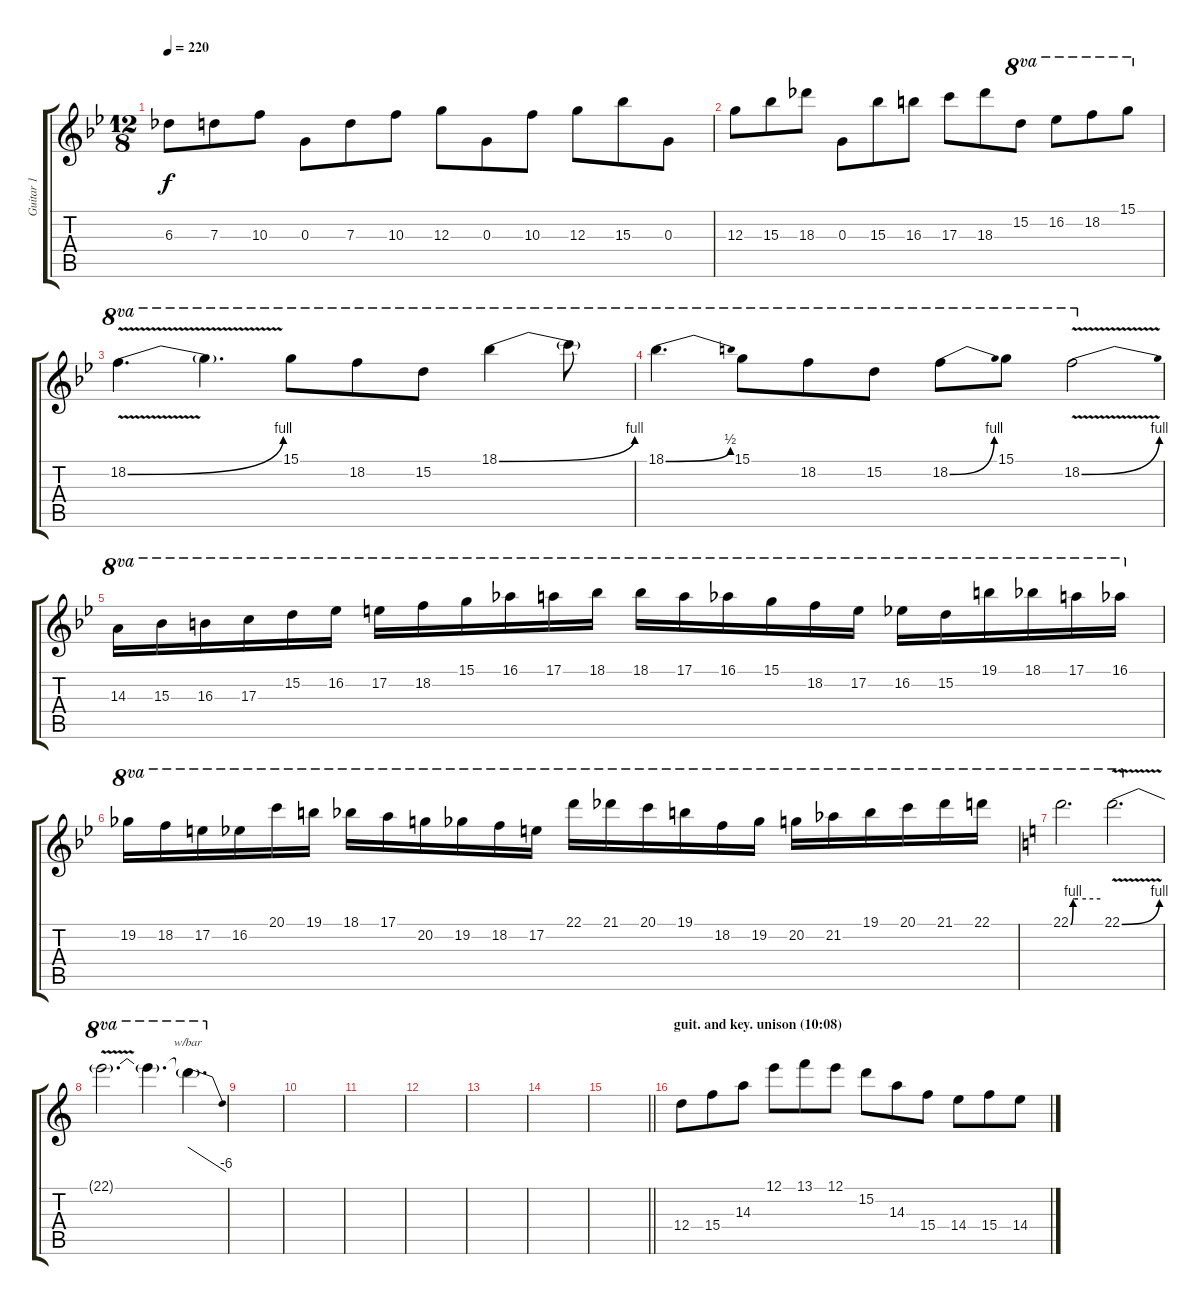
\track ("Guitar 1" "Guitar 1") {instrument distortionguitar bank 1}
\staff {score tabs}
\tuning (E4 B3 G3 D3 A2 E2) {hide}
\ts (12 8)
\tempo 220
\clef g2
\ks gminor
6.3.8{dy f} 7.3.8 10.3.8 0.3.8 7.3.8 10.3.8 12.3.8 0.3.8 10.3.8 12.3.8 15.3.8 0.3.8 |
12.3.8 15.3.8 18.3.8 0.3.8 15.3.8 16.3.8 17.3.8 18.3.8 15.2.8{ot 8va} 16.2.8{ot 8va} 18.2.8{ot 8va} 15.1.8{ot 8va} |
18.2{be (bend 0 0 60 4) v}.4{d ot 8va} 18.2{t}.4{d ot 8va} 15.1.8{ot 8va} 18.2.8{ot 8va} 15.2.8{ot 8va} 18.1{be (bend 0 0 60 4)}.4{ot 8va} 18.1{t}.8{ot 8va} |
18.1{be (bend 0 0 60 2)}.4{d ot 8va} 15.1.8{ot 8va} 18.2.8{ot 8va} 15.2.8{ot 8va} 18.2{be (bend 0 0 60 4)}.8{ot 8va} 15.1.8{ot 8va} 18.2{be (bend 0 0 60 4) v}.2{ot 8va} |
14.3.16{ot 8va} 15.3.16{ot 8va} 16.3.16{ot 8va} 17.3.16{ot 8va} 15.2.16{ot 8va} 16.2.16{ot 8va} 17.2.16{ot 8va} 18.2.16{ot 8va} 15.1.16{ot 8va} 16.1.16{ot 8va} 17.1.16{ot 8va} 18.1.16{ot 8va} 18.1.16{ot 8va} 17.1.16{ot 8va} 16.1.16{ot 8va} 15.1.16{ot 8va} 18.2.16{ot 8va} 17.2.16{ot 8va} 16.2.16{ot 8va} 15.2.16{ot 8va} 19.1.16{ot 8va} 18.1.16{ot 8va} 17.1.16{ot 8va} 16.1.16{ot 8va} |
19.2.16{ot 8va} 18.2.16{ot 8va} 17.2.16{ot 8va} 16.2.16{ot 8va} 20.1.16{ot 8va} 19.1.16{ot 8va} 18.1.16{ot 8va} 17.1.16{ot 8va} 20.2.16{ot 8va} 19.2.16{ot 8va} 18.2.16{ot 8va} 17.2.16{ot 8va} 22.1.16{ot 8va} 21.1.16{ot 8va} 20.1.16{ot 8va} 19.1.16{ot 8va} 18.2.16{ot 8va} 19.2.16{ot 8va} 20.2.16{ot 8va} 21.2.16{ot 8va} 19.1.16{ot 8va} 20.1.16{ot 8va} 21.1.16{ot 8va} 22.1.16{ot 8va} |
\ks c
22.1{be (custom 0 0 5 4 8 4 15 4 60 4)}.2{d ot 8va} 22.1{be (bend 0 0 60 4) v}.2{d ot 8va} |
22.1{t}.2{d ot 8va} 22.1{t}.4{d ot 8va} 22.1{t}.4{d tbe (dive default 0 0 60 -24) ot 8va} |
|
|
|
|
|
|
\barLineRight lightlight
|
\section ("" "guit. and key. unison (10:08)")
12.4.8 15.4.8 14.3.8 12.1.8 13.1.8 12.1.8 15.2.8 14.3.8 15.4.8 14.4.8 15.4.8 14.4.8
